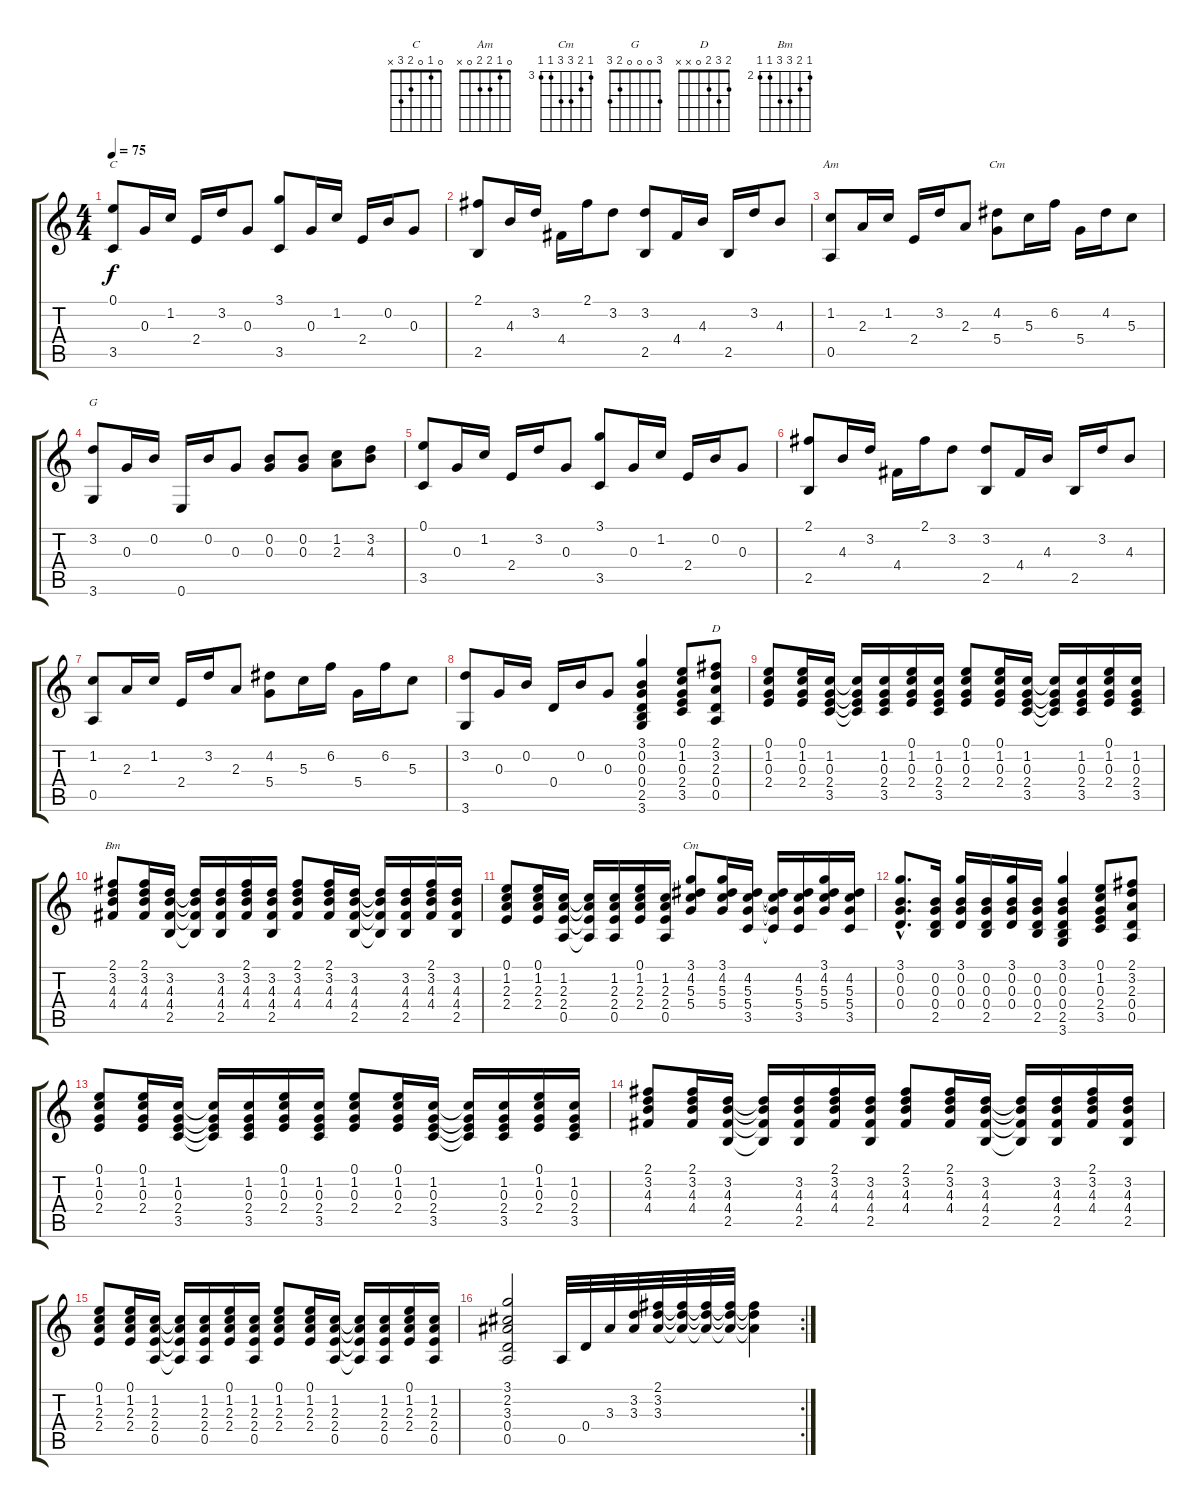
\track "" {instrument electricguitarmuted}
\staff {score tabs}
\tuning (E4 B3 G3 D3 A2 E2) {hide}
\chord ("C" 0 1 0 2 3 x)
\chord ("Am" 0 1 2 2 0 x)
\chord ("Cm" x 4 5 5 x x) {firstfret 3}
\chord ("G" 3 0 0 0 2 3)
\chord ("D" 2 3 2 0 x x)
\chord ("Bm" 2 3 4 4 2 2) {firstfret 2}
\chord ("Cm" 3 4 5 5 3 3) {firstfret 3}
\ts (4 4)
\tempo 75
\clef g2
\ks c
(0.1 3.5).8{ch "C" dy f} 0.3.16 1.2.16 2.4.16 3.2.16 0.3.8 (3.1 3.5).8 0.3.16 1.2.16 2.4.16 0.2.16 0.3.8 |
(2.1 2.5).8 4.3.16 3.2.16 4.4.16 2.1.16 3.2.8 (3.2 2.5).8 4.4.16 4.3.16 2.5.16 3.2.16 4.3.8 |
(1.2 0.5).8{ch "Am"} 2.3.16 1.2.16 2.4.16 3.2.16 2.3.8 (4.2 5.4).8{ch "Cm"} 5.3.16 6.2.16 5.4.16 4.2.16 5.3.8 |
(3.2 3.6).8{ch "G"} 0.3.16 0.2.16 0.6.16 0.2.16 0.3.8 (0.2 0.3).8 (0.2 0.3).8 (1.2 2.3).8 (3.2 4.3).8 |
(0.1 3.5).8 0.3.16 1.2.16 2.4.16 3.2.16 0.3.8 (3.1 3.5).8 0.3.16 1.2.16 2.4.16 0.2.16 0.3.8 |
(2.1 2.5).8 4.3.16 3.2.16 4.4.16 2.1.16 3.2.8 (3.2 2.5).8 4.4.16 4.3.16 2.5.16 3.2.16 4.3.8 |
(1.2 0.5).8 2.3.16 1.2.16 2.4.16 3.2.16 2.3.8 (4.2 5.4).8 5.3.16 6.2.16 5.4.16 6.2.16 5.3.8 |
(3.2 3.6).8 0.3.16 0.2.16 0.4.16 0.2.16 0.3.8 (3.1 0.2 0.3 0.4 2.5 3.6).4 (0.1 1.2 0.3 2.4 3.5).8 (2.1 3.2 2.3 0.4 0.5).8{ch "D"} |
(0.1 1.2 0.3 2.4).8 (0.1 1.2 0.3 2.4).16 (1.2 0.3 2.4 3.5).16 (1.2{t} 0.3{t} 2.4{t} 3.5{t}).16 (1.2 0.3 2.4 3.5).16 (0.1 1.2 0.3 2.4).16 (1.2 0.3 2.4 3.5).16 (0.1 1.2 0.3 2.4).8 (0.1 1.2 0.3 2.4).16 (1.2 0.3 2.4 3.5).16 (1.2{t} 0.3{t} 2.4{t} 3.5{t}).16 (1.2 0.3 2.4 3.5).16 (0.1 1.2 0.3 2.4).16 (1.2 0.3 2.4 3.5).16 |
(2.1 3.2 4.3 4.4).8{ch "Bm"} (2.1 3.2 4.3 4.4).16 (3.2 4.3 4.4 2.5).16 (3.2{t} 4.3{t} 4.4{t} 2.5{t}).16 (3.2 4.3 4.4 2.5).16 (2.1 3.2 4.3 4.4).16 (3.2 4.3 4.4 2.5).16 (2.1 3.2 4.3 4.4).8 (2.1 3.2 4.3 4.4).16 (3.2 4.3 4.4 2.5).16 (3.2{t} 4.3{t} 4.4{t} 2.5{t}).16 (3.2 4.3 4.4 2.5).16 (2.1 3.2 4.3 4.4).16 (3.2 4.3 4.4 2.5).16 |
(0.1 1.2 2.3 2.4).8 (0.1 1.2 2.3 2.4).16 (1.2 2.3 2.4 0.5).16 (1.2{t} 2.3{t} 2.4{t} 0.5{t}).16 (1.2 2.3 2.4 0.5).16 (0.1 1.2 2.3 2.4).16 (1.2 2.3 2.4 0.5).16 (3.1 4.2 5.3 5.4).8{ch "Cm"} (3.1 4.2 5.3 5.4).16 (4.2 5.3 5.4 3.5).16 (4.2{t} 5.3{t} 5.4{t} 3.5{t}).16 (4.2 5.3 5.4 3.5).16 (3.1 4.2 5.3 5.4).16 (4.2 5.3 5.4 3.5).16 |
(3.1{hac} 0.2{hac} 0.3{hac} 0.4{hac}).8{d} (0.2 0.3 0.4 2.5).16 (3.1 0.2 0.3 0.4).16 (0.2 0.3 0.4 2.5).16 (3.1 0.2 0.3 0.4).16 (0.2 0.3 0.4 2.5).16 (3.1 0.2 0.3 0.4 2.5 3.6).4 (0.1 1.2 0.3 2.4 3.5).8 (2.1 3.2 2.3 0.4 0.5).8 |
(0.1 1.2 0.3 2.4).8 (0.1 1.2 0.3 2.4).16 (1.2 0.3 2.4 3.5).16 (1.2{t} 0.3{t} 2.4{t} 3.5{t}).16 (1.2 0.3 2.4 3.5).16 (0.1 1.2 0.3 2.4).16 (1.2 0.3 2.4 3.5).16 (0.1 1.2 0.3 2.4).8 (0.1 1.2 0.3 2.4).16 (1.2 0.3 2.4 3.5).16 (1.2{t} 0.3{t} 2.4{t} 3.5{t}).16 (1.2 0.3 2.4 3.5).16 (0.1 1.2 0.3 2.4).16 (1.2 0.3 2.4 3.5).16 |
(2.1 3.2 4.3 4.4).8 (2.1 3.2 4.3 4.4).16 (3.2 4.3 4.4 2.5).16 (3.2{t} 4.3{t} 4.4{t} 2.5{t}).16 (3.2 4.3 4.4 2.5).16 (2.1 3.2 4.3 4.4).16 (3.2 4.3 4.4 2.5).16 (2.1 3.2 4.3 4.4).8 (2.1 3.2 4.3 4.4).16 (3.2 4.3 4.4 2.5).16 (3.2{t} 4.3{t} 4.4{t} 2.5{t}).16 (3.2 4.3 4.4 2.5).16 (2.1 3.2 4.3 4.4).16 (3.2 4.3 4.4 2.5).16 |
(0.1 1.2 2.3 2.4).8 (0.1 1.2 2.3 2.4).16 (1.2 2.3 2.4 0.5).16 (1.2{t} 2.3{t} 2.4{t} 0.5{t}).16 (1.2 2.3 2.4 0.5).16 (0.1 1.2 2.3 2.4).16 (1.2 2.3 2.4 0.5).16 (0.1 1.2 2.3 2.4).8 (0.1 1.2 2.3 2.4).16 (1.2 2.3 2.4 0.5).16 (1.2{t} 2.3{t} 2.4{t} 0.5{t}).16 (1.2 2.3 2.4 0.5).16 (0.1 1.2 2.3 2.4).16 (1.2 2.3 2.4 0.5).16 |
\rc 2
(3.1 2.2 3.3 0.4 0.5).2 0.5.32 0.4.32 3.3.32 (3.2 3.3).32 (2.1 3.2 3.3).32 (2.1{t} 3.2{t} 3.3{t}).32 (2.1{t} 3.2{t} 3.3{t}).32 (2.1{t} 3.2{t} 3.3{t}).32 (2.1{t} 3.2{t} 3.3{t}).4
